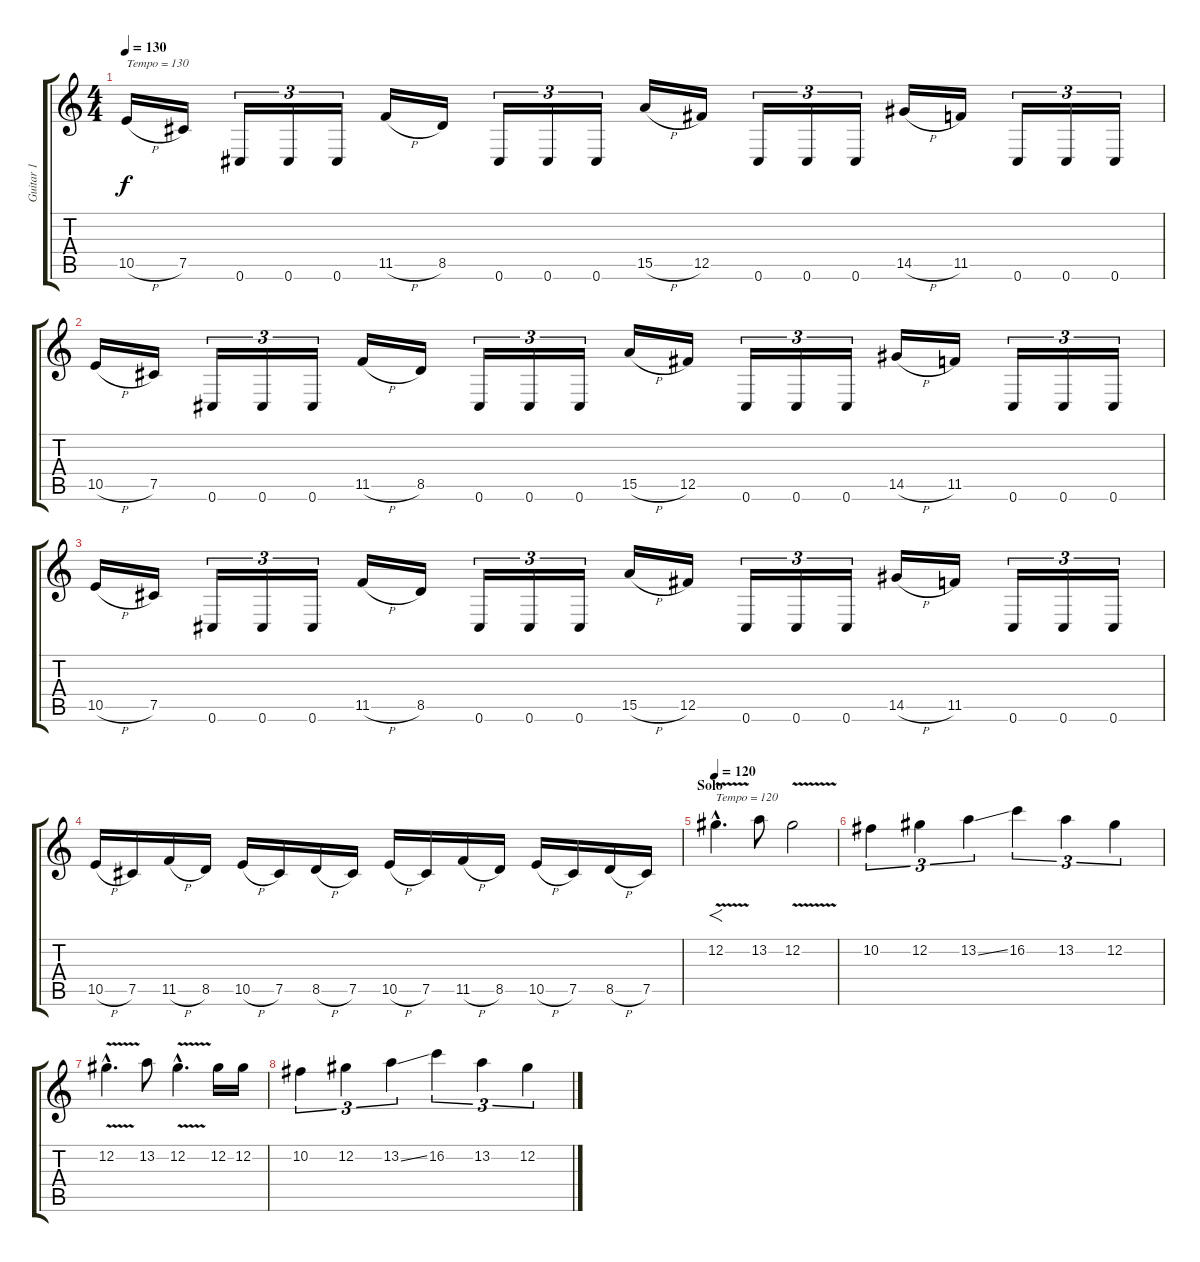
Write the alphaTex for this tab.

\track ("Guitar 1" "Guitar 1") {instrument distortionguitar}
\staff {score tabs}
\tuning (Db4 Ab3 E3 B2 Gb2 Db2) {hide}
\ts (4 4)
\section ("" "")
\tempo 130
\clef g2
\ks c
10.5{h}.16{txt "Tempo = 130" dy f} 7.5.16 0.6.16{tu (3 2)} 0.6.16{tu (3 2)} 0.6.16{tu (3 2)} 11.5{h}.16 8.5.16 0.6.16{tu (3 2)} 0.6.16{tu (3 2)} 0.6.16{tu (3 2)} 15.5{h}.16 12.5.16 0.6.16{tu (3 2)} 0.6.16{tu (3 2)} 0.6.16{tu (3 2)} 14.5{h}.16 11.5.16 0.6.16{tu (3 2)} 0.6.16{tu (3 2)} 0.6.16{tu (3 2)} |
10.5{h}.16 7.5.16 0.6.16{tu (3 2)} 0.6.16{tu (3 2)} 0.6.16{tu (3 2)} 11.5{h}.16 8.5.16 0.6.16{tu (3 2)} 0.6.16{tu (3 2)} 0.6.16{tu (3 2)} 15.5{h}.16 12.5.16 0.6.16{tu (3 2)} 0.6.16{tu (3 2)} 0.6.16{tu (3 2)} 14.5{h}.16 11.5.16 0.6.16{tu (3 2)} 0.6.16{tu (3 2)} 0.6.16{tu (3 2)} |
10.5{h}.16 7.5.16 0.6.16{tu (3 2)} 0.6.16{tu (3 2)} 0.6.16{tu (3 2)} 11.5{h}.16 8.5.16 0.6.16{tu (3 2)} 0.6.16{tu (3 2)} 0.6.16{tu (3 2)} 15.5{h}.16 12.5.16 0.6.16{tu (3 2)} 0.6.16{tu (3 2)} 0.6.16{tu (3 2)} 14.5{h}.16 11.5.16 0.6.16{tu (3 2)} 0.6.16{tu (3 2)} 0.6.16{tu (3 2)} |
10.5{h}.16 7.5.16 11.5{h}.16 8.5.16 10.5{h}.16 7.5.16 8.5{h}.16 7.5.16 10.5{h}.16 7.5.16 11.5{h}.16 8.5.16 10.5{h}.16 7.5.16 8.5{h}.16 7.5.16 |
\section ("" "Solo")
\tempo 120
12.2{v hac}.4{f d txt "Tempo = 120"} 13.2.8 12.2{v}.2 |
10.2.4{tu (3 2)} 12.2.4{tu (3 2)} 13.2{ss}.4{tu (3 2)} 16.2.4{tu (3 2)} 13.2.4{tu (3 2)} 12.2.4{tu (3 2)} |
12.2{v hac}.4{d} 13.2.8 12.2{v hac}.4{d} 12.2.16 12.2.16 |
10.2.4{tu (3 2)} 12.2.4{tu (3 2)} 13.2{ss}.4{tu (3 2)} 16.2.4{tu (3 2)} 13.2.4{tu (3 2)} 12.2.4{tu (3 2)}
